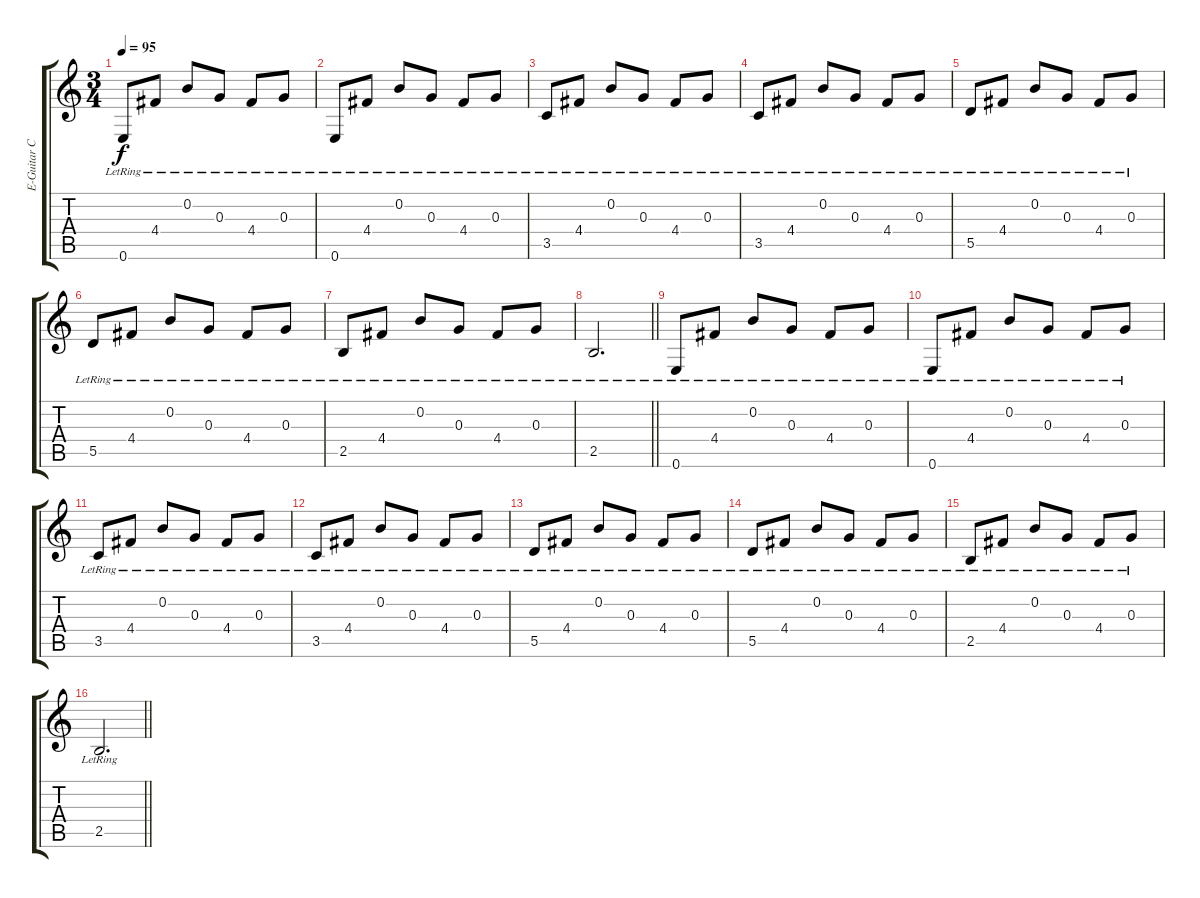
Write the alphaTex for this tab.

\track ("E-Guitar Clean" "E-Guitar C") {instrument electricguitarclean}
\staff {score tabs}
\tuning (E4 B3 G3 D3 A2 E2) {hide}
\ts (3 4)
\tempo 95
\clef g2
\ks c
0.6{lr}.8{dy f} 4.4{lr}.8 0.2{lr}.8 0.3{lr}.8 4.4{lr}.8 0.3{lr}.8 |
0.6{lr}.8 4.4{lr}.8 0.2{lr}.8 0.3{lr}.8 4.4{lr}.8 0.3{lr}.8 |
3.5{lr}.8 4.4{lr}.8 0.2{lr}.8 0.3{lr}.8 4.4{lr}.8 0.3{lr}.8 |
3.5{lr}.8 4.4{lr}.8 0.2{lr}.8 0.3{lr}.8 4.4{lr}.8 0.3{lr}.8 |
5.5{lr}.8 4.4{lr}.8 0.2{lr}.8 0.3{lr}.8 4.4{lr}.8 0.3{lr}.8 |
5.5{lr}.8 4.4{lr}.8 0.2{lr}.8 0.3{lr}.8 4.4{lr}.8 0.3{lr}.8 |
2.5{lr}.8 4.4{lr}.8 0.2{lr}.8 0.3{lr}.8 4.4{lr}.8 0.3{lr}.8 |
\barLineRight lightlight
2.5{lr}.2{d} |
0.6{lr}.8 4.4{lr}.8 0.2{lr}.8 0.3{lr}.8 4.4{lr}.8 0.3{lr}.8 |
0.6{lr}.8 4.4{lr}.8 0.2{lr}.8 0.3{lr}.8 4.4{lr}.8 0.3{lr}.8 |
3.5{lr}.8 4.4{lr}.8 0.2{lr}.8 0.3{lr}.8 4.4{lr}.8 0.3{lr}.8 |
3.5{lr}.8 4.4{lr}.8 0.2{lr}.8 0.3{lr}.8 4.4{lr}.8 0.3{lr}.8 |
5.5{lr}.8 4.4{lr}.8 0.2{lr}.8 0.3{lr}.8 4.4{lr}.8 0.3{lr}.8 |
5.5{lr}.8 4.4{lr}.8 0.2{lr}.8 0.3{lr}.8 4.4{lr}.8 0.3{lr}.8 |
2.5{lr}.8 4.4{lr}.8 0.2{lr}.8 0.3{lr}.8 4.4{lr}.8 0.3{lr}.8 |
\barLineRight lightlight
2.5{lr}.2{d}
